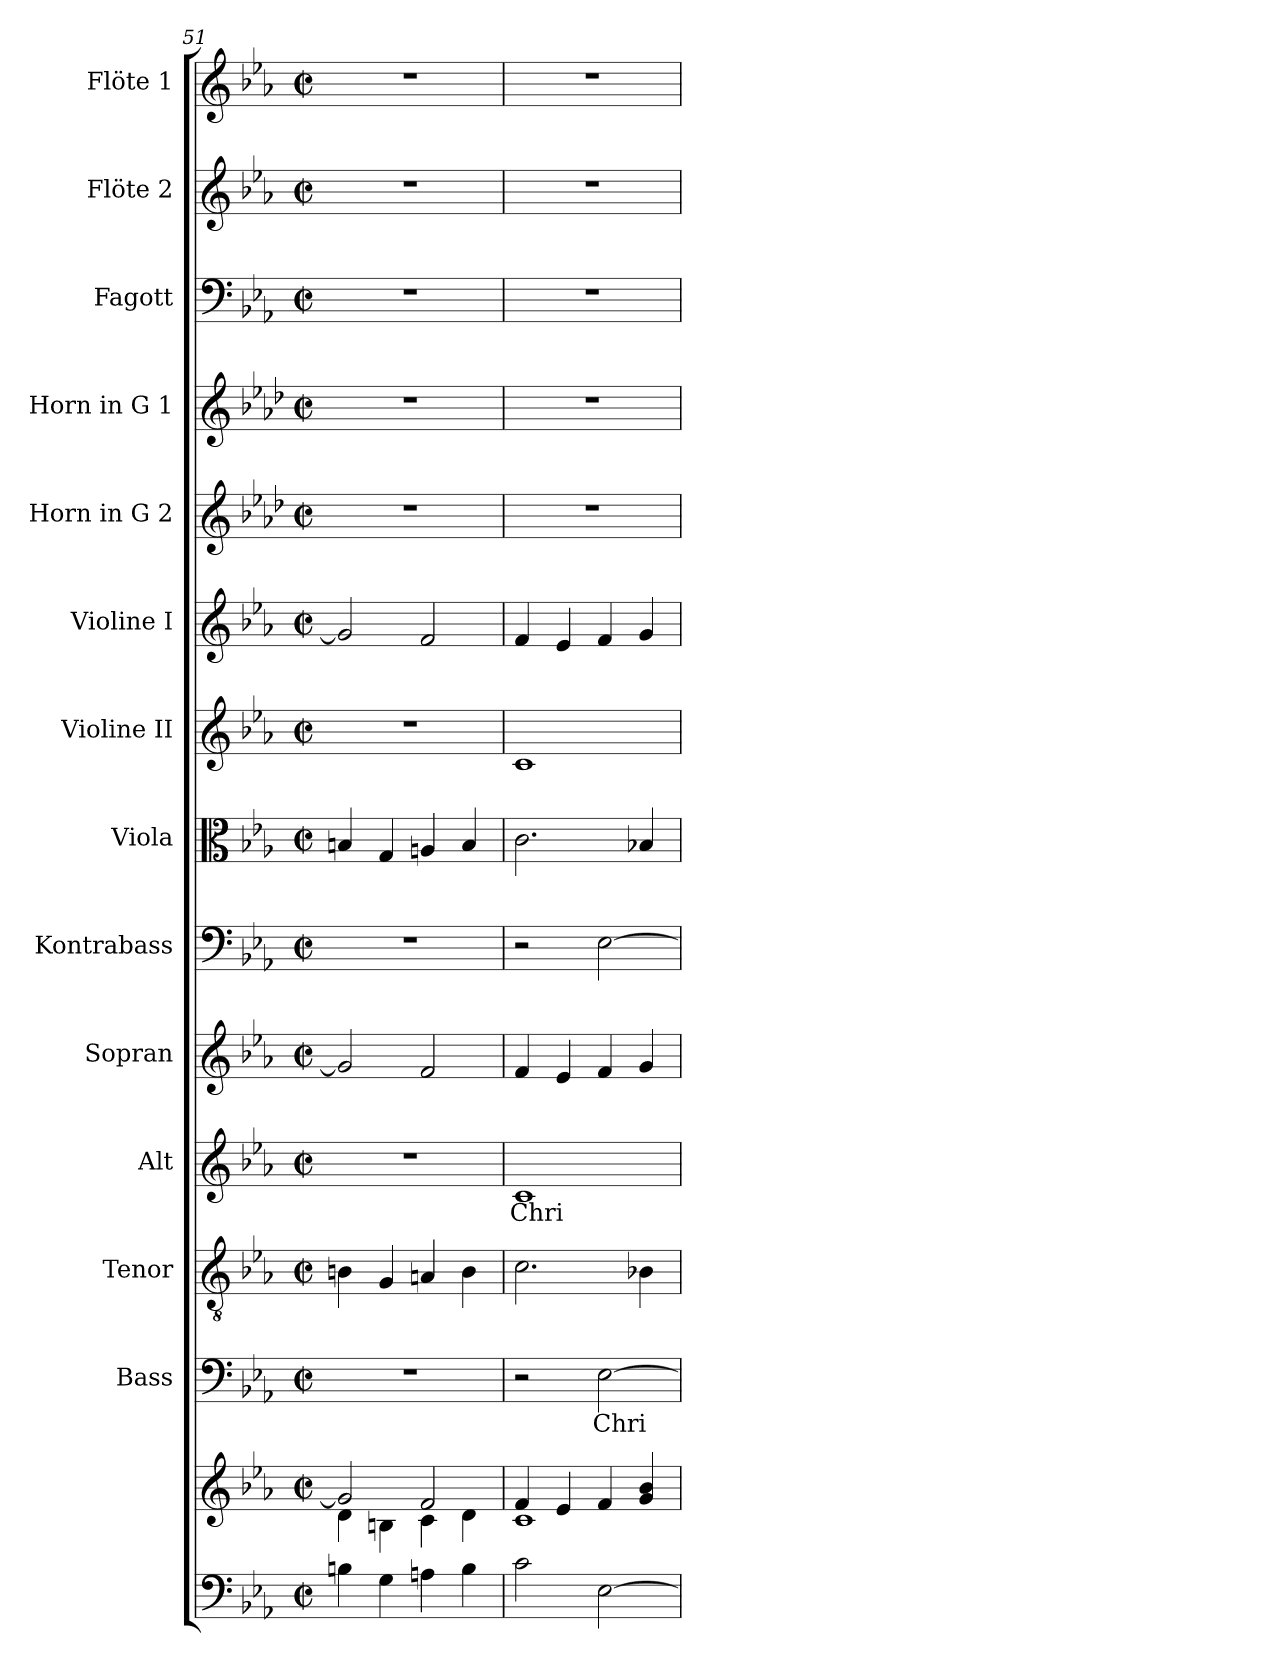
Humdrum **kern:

**kern	**kern	**kern	**text	**kern	**kern	**text	**kern	**kern	**kern	**kern	**kern	**kern	**kern	**kern	**kern	**kern
*part14	*part14	*part13	*part13	*part12	*part11	*part11	*part10	*part9	*part8	*part7	*part6	*part5	*part4	*part3	*part2	*part1
*staff15	*staff14	*staff13	*staff13	*staff12	*staff11	*staff11	*staff10	*staff9	*staff8	*staff7	*staff6	*staff5	*staff4	*staff3	*staff2	*staff1
*	*	*I"Bass	*	*I"Tenor	*I"Alt	*	*I"Sopran	*I"Kontrabass	*I"Viola	*I"Violine II	*I"Violine I	*I"Horn in G 2	*I"Horn in G 1	*I"Fagott	*I"Flöte 2	*I"Flöte 1
*	*	*I'B.	*	*I'T.	*I'A.	*	*I'S.	*I'Kb.	*I'Vla.	*I'Vl. II	*I'Vl. I	*	*	*I'Fg.	*I'Fl. 2	*I'Fl. 1
*clefF4	*clefG2	*clefF4	*	*clefGv2	*clefG2	*	*clefG2	*clefF4	*clefC3	*clefG2	*clefG2	*clefG2	*clefG2	*clefF4	*clefG2	*clefG2
*	*	*	*	*	*	*	*	*ITrd7c12	*	*	*	*ITrd4c7	*ITrd4c7	*	*	*
*k[b-e-a-]	*k[b-e-a-]	*k[b-e-a-]	*	*k[b-e-a-]	*k[b-e-a-]	*	*k[b-e-a-]	*k[b-e-a-]	*k[b-e-a-]	*k[b-e-a-]	*k[b-e-a-]	*k[b-e-a-d-g-]	*k[b-e-a-d-g-]	*k[b-e-a-]	*k[b-e-a-]	*k[b-e-a-]
*E-:	*E-:	*E-:	*	*E-:	*E-:	*	*E-:	*E-:	*E-:	*E-:	*E-:	*D-:	*D-:	*E-:	*E-:	*E-:
*M2/2	*M2/2	*M2/2	*	*M2/2	*M2/2	*	*M2/2	*M2/2	*M2/2	*M2/2	*M2/2	*M2/2	*M2/2	*M2/2	*M2/2	*M2/2
*met(c|)	*met(c|)	*met(c|)	*	*met(c|)	*met(c|)	*	*met(c|)	*met(c|)	*met(c|)	*met(c|)	*met(c|)	*met(c|)	*met(c|)	*met(c|)	*met(c|)	*met(c|)
=51	=51	=51	=51	=51	=51	=51	=51	=51	=51	=51	=51	=51	=51	=51	=51	=51
*	*^	*	*	*	*	*	*	*	*	*	*	*	*	*	*	*
4Bn\	2g/]	4d\	1r	.	4Bn\	1r	.	2g/]	1r	4Bn/	1r	2g/]	1r	1r	1r	1r	1r
4G\	.	4Bn\	.	.	4G/	.	.	.	.	4G/	.	.	.	.	.	.	.
4An\	2f/	4c\	.	.	4An/	.	.	2f/	.	4An/	.	2f/	.	.	.	.	.
4B\	.	4d\	.	.	4B\	.	.	.	.	4B/	.	.	.	.	.	.	.
=52	=52	=52	=52	=52	=52	=52	=52	=52	=52	=52	=52	=52	=52	=52	=52	=52	=52
!	!	!	!	!	!	!	!LO:LY:b	!	!	!	!	!	!	!	!	!	!
2c\	4f/	1c	2r	.	2.c\	1c	Chri-	4f/	2r	2.c\	1c	4f/	1r	1r	1r	1r	1r
.	4e-/	.	.	.	.	.	.	4e-/	.	.	.	4e-/	.	.	.	.	.
!	!	!	!	!LO:LY:b	!	!	!	!	!	!	!	!	!	!	!	!	!
[2E-\	4f/	.	[2E-\	Chri-	.	.	.	4f/	[2EE-\	.	.	4f/	.	.	.	.	.
.	4g/ 4b-/	.	.	.	4B-X\	.	.	4g/	.	4B-X/	.	4g/	.	.	.	.	.
*	*v	*v	*	*	*	*	*	*	*	*	*	*	*	*	*	*	*
=	=	=	=	=	=	=	=	=	=	=	=	=	=	=	=	=
*-	*-	*-	*-	*-	*-	*-	*-	*-	*-	*-	*-	*-	*-	*-	*-	*-
